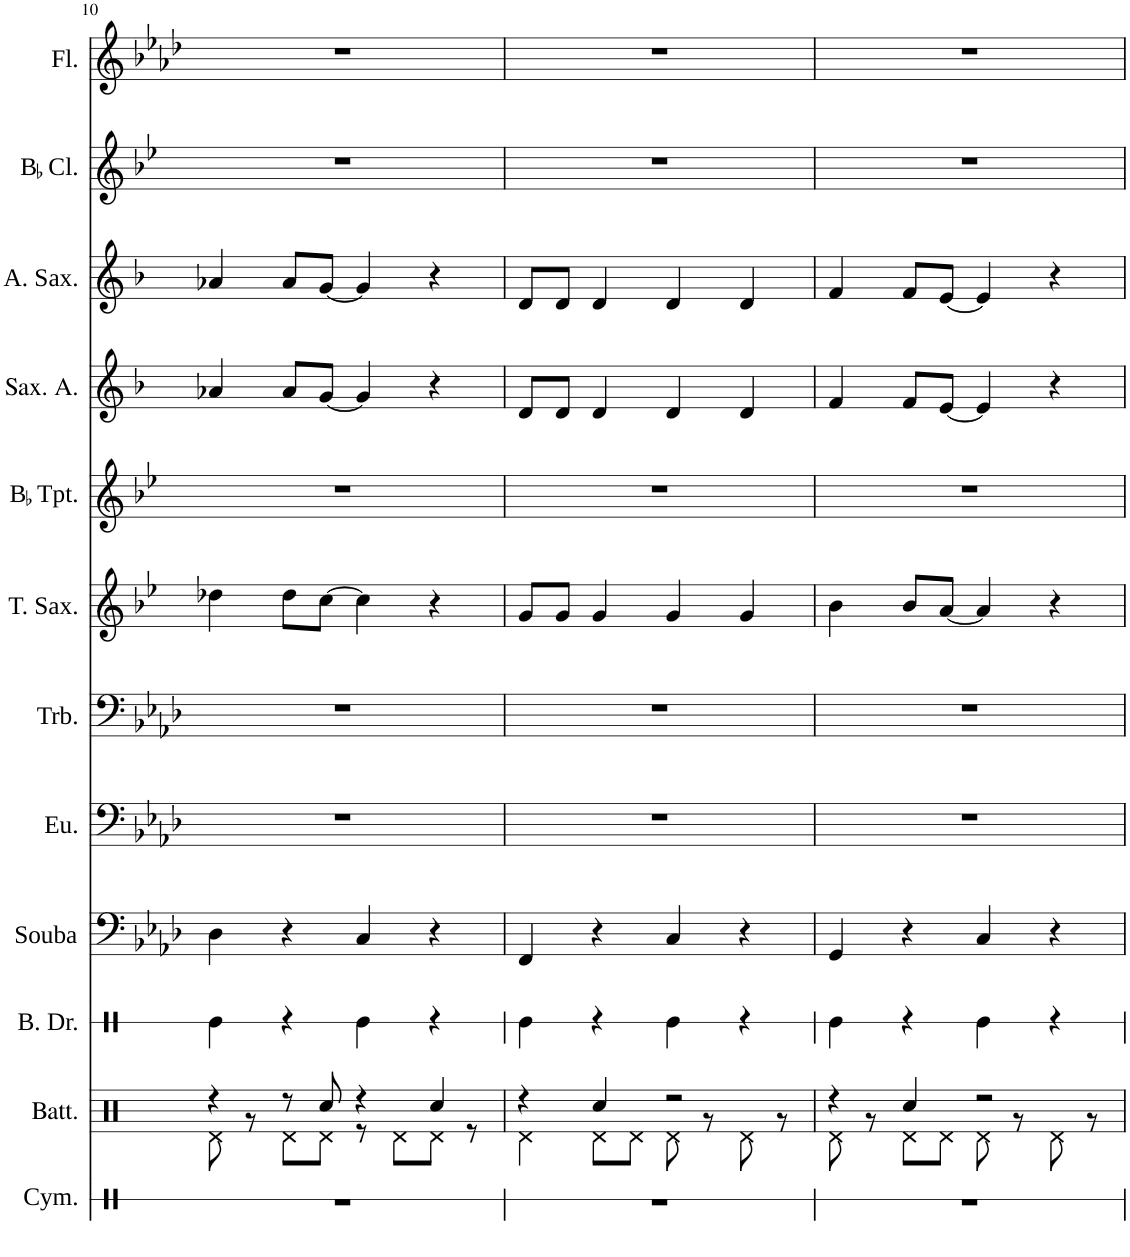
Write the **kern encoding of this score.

**kern	**kern	**kern	**kern	**kern	**kern	**kern	**kern	**kern	**kern	**kern	**kern
*part12	*part11	*part10	*part9	*part8	*part7	*part6	*part5	*part4	*part3	*part2	*part1
*staff12	*staff11	*staff10	*staff9	*staff8	*staff7	*staff6	*staff5	*staff4	*staff3	*staff2	*staff1
*I"Cymbal	*I"Batterie	*I"Bass Drum	*I"Souba	*I"Euphonium	*I"Trombone	*I"Tenor Saxophone	*I"BaccidentalFlat Trumpet	*I"Saxophone Alto	*I"Alto Saxophone	*I"BaccidentalFlat Clarinet	*I"Flute
*I'Cym.	*I'Batt.	*I'B. Dr.	*I'Souba	*I'Eu.	*I'Trb.	*I'T. Sax.	*I'BaccidentalFlat Tpt.	*I'Sax. A.	*I'A. Sax.	*I'BaccidentalFlat Cl.	*I'Fl.
!!LO:PB:g=z
*clefX	*clefX	*clefX	*clefF4	*clefF4	*clefF4	*clefG2	*clefG2	*clefG2	*clefG2	*clefG2	*clefG2
*	*	*	*	*	*	*Trd8c14	*Trd1c2	*Trd5c9	*Trd5c9	*Trd1c2	*
*k[]	*k[]	*k[]	*k[b-e-a-d-]	*k[b-e-a-d-]	*k[b-e-a-d-]	*k[b-e-]	*k[b-e-]	*k[b-]	*k[b-]	*k[b-e-]	*k[b-e-a-d-]
*M4/4	*M4/4	*M4/4	*M4/4	*M4/4	*M4/4	*M4/4	*M4/4	*M4/4	*M4/4	*M4/4	*M4/4
=10	=10	=10	=10	=10	=10	=10	=10	=10	=10	=10	=10
*	*^	*	*	*	*	*	*	*	*	*	*
1r	4r	8Rd\	4Re\	4D-\	1r	1r	4dd-X\	1r	4a-X/	4a-X/	1r	1r
.	.	8r	.	.	.	.	.	.	.	.	.	.
.	8r	8Rd\L	4r	4r	.	.	8dd-\L	.	8a-/L	8a-/L	.	.
.	8Rcc/	8Rd\J	.	.	.	.	[8cc\J	.	[8g/J	[8g/J	.	.
.	4r	8r	4Re\	4C/	.	.	4cc\]	.	4g/]	4g/]	.	.
.	.	8Rd\L	.	.	.	.	.	.	.	.	.	.
.	4Rcc/	8Rd\J	4r	4r	.	.	4r	.	4r	4r	.	.
.	.	8r	.	.	.	.	.	.	.	.	.	.
=11	=11	=11	=11	=11	=11	=11	=11	=11	=11	=11	=11	=11
1r	4r	4Rd\	4Re\	4FF/	1r	1r	8g/L	1r	8d/L	8d/L	1r	1r
.	.	.	.	.	.	.	8g/J	.	8d/J	8d/J	.	.
.	4Rcc/	8Rd\L	4r	4r	.	.	4g/	.	4d/	4d/	.	.
.	.	8Rd\J	.	.	.	.	.	.	.	.	.	.
.	2r	8Rd\	4Re\	4C/	.	.	4g/	.	4d/	4d/	.	.
.	.	8r	.	.	.	.	.	.	.	.	.	.
.	.	8Rd\	4r	4r	.	.	4g/	.	4d/	4d/	.	.
.	.	8r	.	.	.	.	.	.	.	.	.	.
=12	=12	=12	=12	=12	=12	=12	=12	=12	=12	=12	=12	=12
1r	4r	8Rd\	4Re\	4GG/	1r	1r	4b-\	1r	4f/	4f/	1r	1r
.	.	8r	.	.	.	.	.	.	.	.	.	.
.	4Rcc/	8Rd\L	4r	4r	.	.	8b-/L	.	8f/L	8f/L	.	.
.	.	8Rd\J	.	.	.	.	[8a/J	.	[8e/J	[8e/J	.	.
.	2r	8Rd\	4Re\	4C/	.	.	4a/]	.	4e/]	4e/]	.	.
.	.	8r	.	.	.	.	.	.	.	.	.	.
.	.	8Rd\	4r	4r	.	.	4r	.	4r	4r	.	.
.	.	8r	.	.	.	.	.	.	.	.	.	.
*	*v	*v	*	*	*	*	*	*	*	*	*	*
=	=	=	=	=	=	=	=	=	=	=	=
*-	*-	*-	*-	*-	*-	*-	*-	*-	*-	*-	*-
